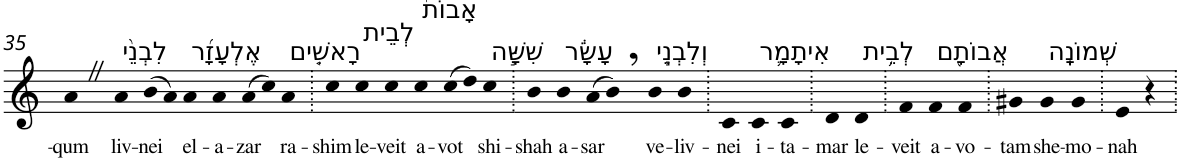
**kern	**text
*part1	*part1
*staff1	*staff1
*I"Piano	*
*I'Pno	*
!!LO:PB:g=z
*clefG2	*
*k[]	*
=35	=35
!	!LO:LY:b
4aZ	-qum
!LO:TX:a:t=לִבְנֵ֨י	!
!	!LO:LY:b
4a	liv-
!	!LO:LY:b
(>8b	-nei
8a)	.
!LO:TX:a:t=אֶלְעָזָ֜ר	!
!	!LO:LY:b
4a	el-
!	!LO:LY:b
4a	-a-
!	!LO:LY:b
(>8a	-zar
8cc)	.
!LO:TX:a:t=רָאשִׁ֤ים	!
!	!LO:LY:b
4a	ra-
=36.	=36.
!	!LO:LY:b
4cc	-shim
!LO:TX:a:t=לְבֵית	!
!	!LO:LY:b
4cc	le-
!	!LO:LY:b
4cc	-veit
!LO:TX:a:t=אָבוֹת֙	!
!	!LO:LY:b
4cc	a-
!	!LO:LY:b
(>8cc	-vot
8dd)	.
!LO:TX:a:t=שִׁשָּׁ֣ה	!
!	!LO:LY:b
4cc	shi-
=37.	=37.
!	!LO:LY:b
4b	-shah
!LO:TX:a:t=עָשָׂ֔ר	!
!	!LO:LY:b
4b	a-
!	!LO:LY:b
(>8a	-sar
8b,)	.
!LO:TX:a:t=וְלִבְנֵ֧י	!
!	!LO:LY:b
4b	ve-
!	!LO:LY:b
4b	-liv-
=38.	=38.
!	!LO:LY:b
4c	-nei
!LO:TX:a:t=אִיתָמָ֛ר	!
!	!LO:LY:b
4c	i-
!	!LO:LY:b
4c	-ta-
=39.	=39.
!	!LO:LY:b
4d	-mar
!LO:TX:a:t=לְבֵ֥ית	!
!	!LO:LY:b
4d	le-
=40.	=40.
!	!LO:LY:b
4f	-veit
!LO:TX:a:t=אֲבוֹתָ֖ם	!
!	!LO:LY:b
4f	a-
!	!LO:LY:b
4f	-vo-
=41.	=41.
!	!LO:LY:b
4g#X	-tam
!LO:TX:a:t=שְׁמוֹנָֽה	!
!	!LO:LY:b
4g#	she-
!	!LO:LY:b
4g#	-mo-
=42.	=42.
!	!LO:LY:b
4e	-nah
4r	.
=.	=.
*-	*-
